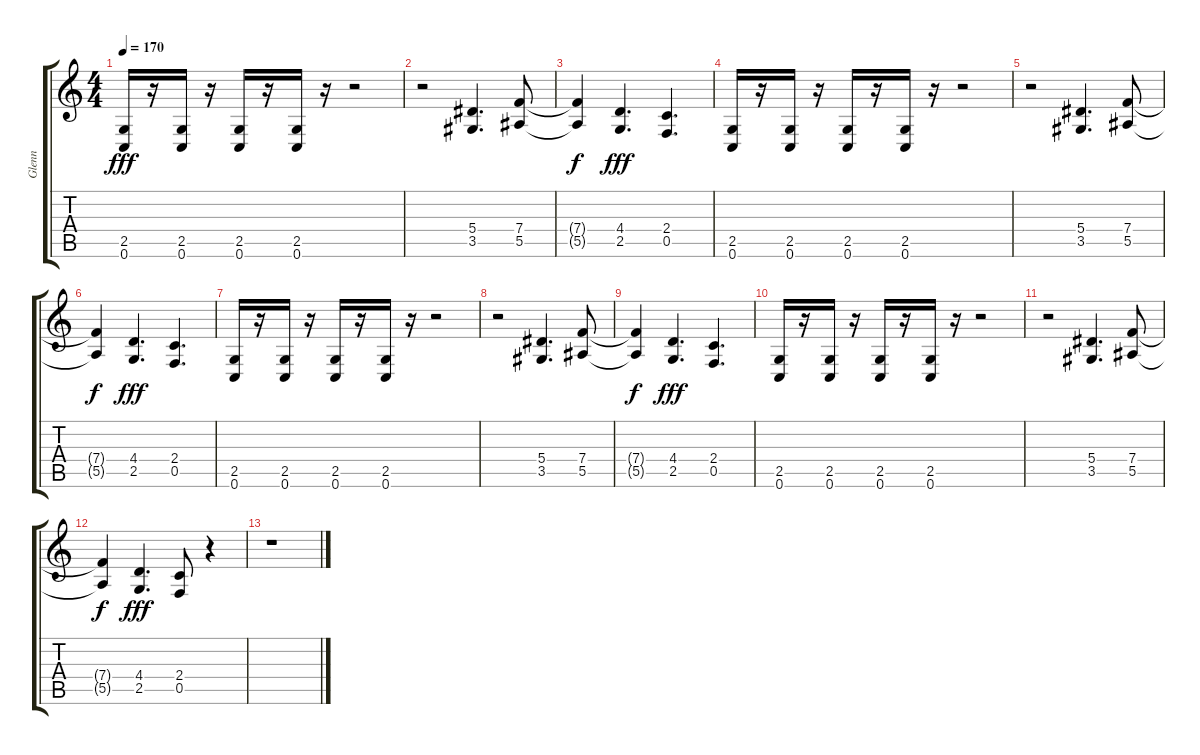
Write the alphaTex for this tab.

\track ("Glenn" "Glenn") {instrument distortionguitar}
\staff {score tabs}
\tuning (C4 G3 Eb3 Bb2 F2 C2) {hide}
\ts (4 4)
\tempo 170
\clef g2
\ks c
(2.5 0.6).16{dy fff} r.16 (2.5 0.6).16 r.16 (2.5 0.6).16 r.16 (2.5 0.6).16 r.16 r.2 |
r.2 (5.4 3.5).4{d} (7.4 5.5).8 |
(7.4{t} 5.5{t}).4{dy f} (4.4 2.5).4{d dy fff} (2.4 0.5).4{d} |
(2.5 0.6).16 r.16 (2.5 0.6).16 r.16 (2.5 0.6).16 r.16 (2.5 0.6).16 r.16 r.2 |
r.2 (5.4 3.5).4{d} (7.4 5.5).8 |
(7.4{t} 5.5{t}).4{dy f} (4.4 2.5).4{d dy fff} (2.4 0.5).4{d} |
(2.5 0.6).16 r.16 (2.5 0.6).16 r.16 (2.5 0.6).16 r.16 (2.5 0.6).16 r.16 r.2 |
r.2 (5.4 3.5).4{d} (7.4 5.5).8 |
(7.4{t} 5.5{t}).4{dy f} (4.4 2.5).4{d dy fff} (2.4 0.5).4{d} |
(2.5 0.6).16 r.16 (2.5 0.6).16 r.16 (2.5 0.6).16 r.16 (2.5 0.6).16 r.16 r.2 |
r.2 (5.4 3.5).4{d} (7.4 5.5).8 |
(7.4{t} 5.5{t}).4{dy f} (4.4 2.5).4{d dy fff} (2.4 0.5).8 r.4 |
r.1
